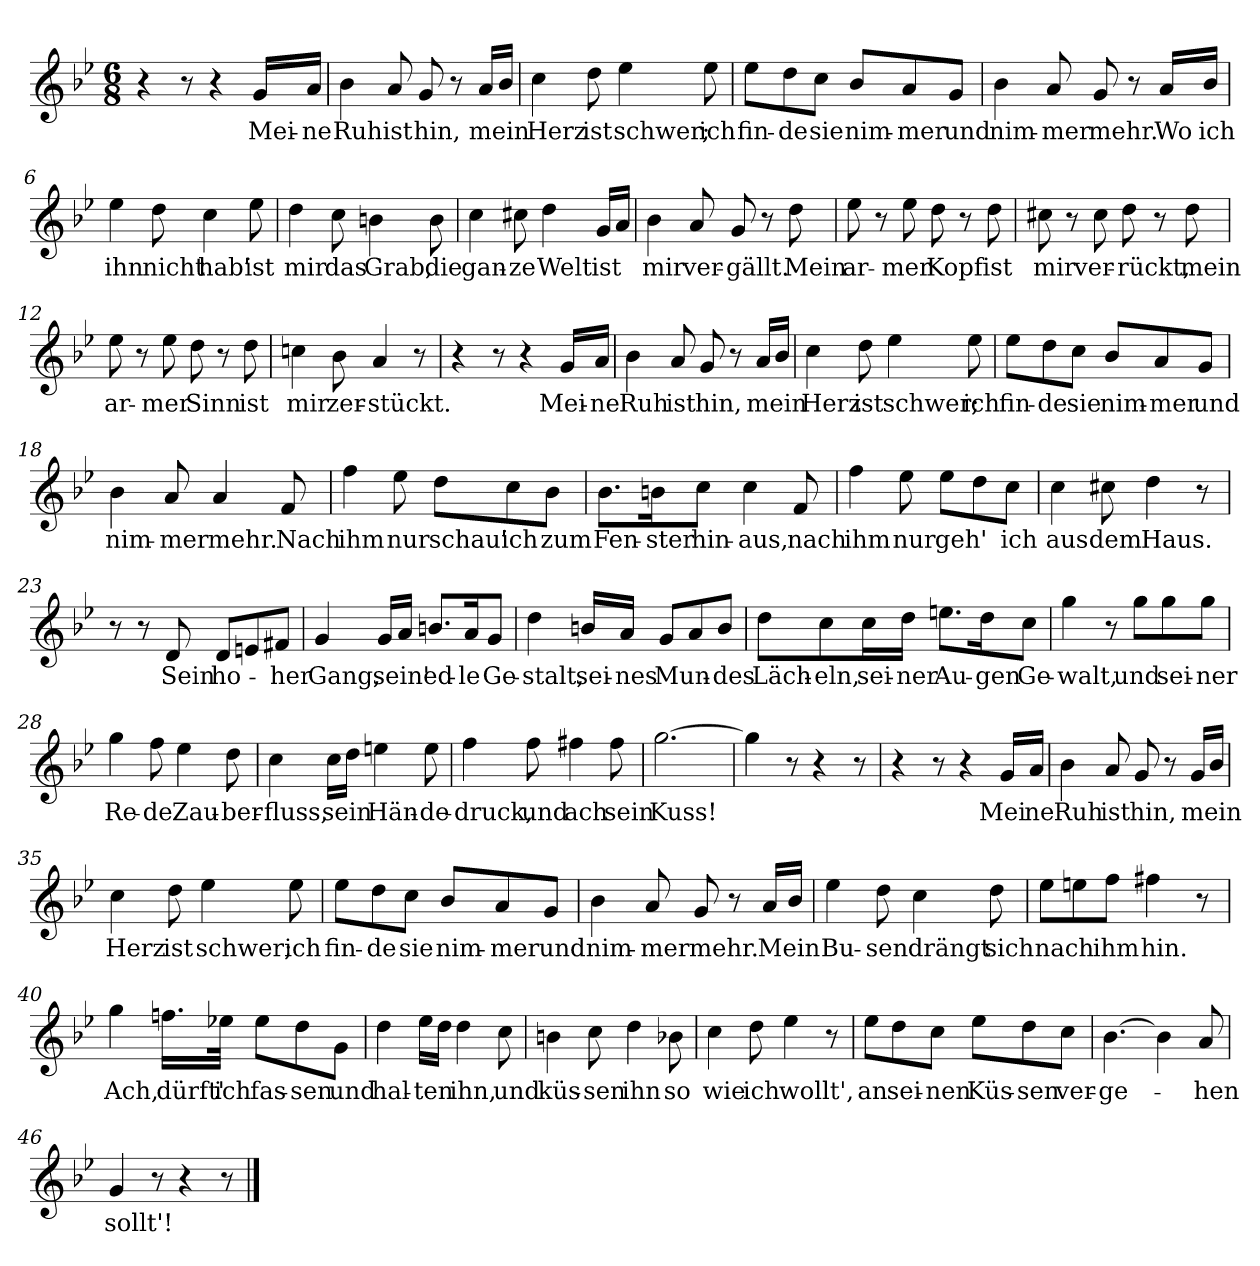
**kern	**text
*part1	*part1
*staff1	*staff1
*clefG2	*
*k[b-e-]	*
*M6/8	*
=1	=1
4r	.
8r	.
4r	.
!	!LO:LY:b
16g/LL	Mei-
!	!LO:LY:b
16a/JJ	-ne
=2	=2
!	!LO:LY:b
4b-\	Ruh
!	!LO:LY:b
8a/	ist
!	!LO:LY:b
8g/	hin,
8r	.
!	!LO:LY:b
16a/LL	mein
16b-/JJ	.
=3	=3
!	!LO:LY:b
4cc\	Herz
!	!LO:LY:b
8dd\	ist
!	!LO:LY:b
4ee-\	schwer;
!	!LO:LY:b
8ee-\	ich
=4	=4
!	!LO:LY:b
8ee-\L	fin-
!	!LO:LY:b
8dd\	-de
!	!LO:LY:b
8cc\J	sie
!	!LO:LY:b
8b-/L	nim-
!	!LO:LY:b
8a/	-mer
!	!LO:LY:b
8g/J	und
=5	=5
!	!LO:LY:b
4b-\	nim-
!	!LO:LY:b
8a/	-mer
!	!LO:LY:b
8g/	mehr.
8r	.
!	!LO:LY:b
16a/LL	Wo
!	!LO:LY:b
16b-/JJ	ich
!!LO:LB:g=z
=6	=6
!	!LO:LY:b
4ee-\	ihn
!	!LO:LY:b
8dd\	nicht
!	!LO:LY:b
4cc\	hab'
!	!LO:LY:b
8ee-\	ist
=7	=7
!	!LO:LY:b
4dd\	mir
!	!LO:LY:b
8cc\	das
!	!LO:LY:b
4bn\	Grab,
!	!LO:LY:b
8b\	die
=8	=8
!	!LO:LY:b
4cc\	gan-
!	!LO:LY:b
8cc#X\	-ze
!	!LO:LY:b
4dd\	Welt
!	!LO:LY:b
16g/LL	ist
16a/JJ	.
=9	=9
!	!LO:LY:b
4b-\	mir
!	!LO:LY:b
8a/	ver-
!	!LO:LY:b
8g/	-gällt.
8r	.
!	!LO:LY:b
8dd\	Mein
=10	=10
!	!LO:LY:b
8ee-\	ar-
8r	.
!	!LO:LY:b
8ee-\	-mer
!	!LO:LY:b
8dd\	Kopf
8r	.
!	!LO:LY:b
8dd\	ist
=11	=11
!	!LO:LY:b
8cc#X\	mir
8r	.
!	!LO:LY:b
8cc#\	ver-
!	!LO:LY:b
8dd\	-rückt,
8r	.
!	!LO:LY:b
8dd\	mein
!!LO:LB:g=z
=12	=12
!	!LO:LY:b
8ee-\	ar-
8r	.
!	!LO:LY:b
8ee-\	-mer
!	!LO:LY:b
8dd\	Sinn
8r	.
!	!LO:LY:b
8dd\	ist
=13	=13
!	!LO:LY:b
4ccn\	mir
!	!LO:LY:b
8b-\	zer-
!	!LO:LY:b
4a/	-stückt.
8r	.
=14	=14
4r	.
8r	.
4r	.
!	!LO:LY:b
16g/LL	Mei-
!	!LO:LY:b
16a/JJ	-ne
=15	=15
!	!LO:LY:b
4b-\	Ruh
!	!LO:LY:b
8a/	ist
!	!LO:LY:b
8g/	hin,
8r	.
!	!LO:LY:b
16a/LL	mein
16b-/JJ	.
=16	=16
!	!LO:LY:b
4cc\	Herz
!	!LO:LY:b
8dd\	ist
!	!LO:LY:b
4ee-\	schwer;
!	!LO:LY:b
8ee-\	ich
=17	=17
!	!LO:LY:b
8ee-\L	fin-
!	!LO:LY:b
8dd\	-de
!	!LO:LY:b
8cc\J	sie
!	!LO:LY:b
8b-/L	nim-
!	!LO:LY:b
8a/	-mer
!	!LO:LY:b
8g/J	und
!!LO:LB:g=z
=18	=18
!	!LO:LY:b
4b-\	nim-
!	!LO:LY:b
8a/	-mer
!	!LO:LY:b
4a/	mehr.
!	!LO:LY:b
8f/	Nach
=19	=19
!	!LO:LY:b
4ff\	ihm
!	!LO:LY:b
8ee-\	nur
!	!LO:LY:b
8dd\L	schau'
!	!LO:LY:b
8cc\	ich
!	!LO:LY:b
8b-\J	zum
=20	=20
!	!LO:LY:b
8.b-\L	Fen-
!	!LO:LY:b
16bn\K	-ster
!	!LO:LY:b
8cc\J	hin-
!	!LO:LY:b
4cc\	-aus,
!	!LO:LY:b
8f/	nach
=21	=21
!	!LO:LY:b
4ff\	ihm
!	!LO:LY:b
8ee-\	nur
!	!LO:LY:b
8ee-\L	geh'
8dd\	.
!	!LO:LY:b
8cc\J	ich
=22	=22
!	!LO:LY:b
4cc\	aus
!	!LO:LY:b
8cc#X\	dem
!	!LO:LY:b
4dd\	Haus.
8r	.
!!LO:LB:g=z
=23	=23
8r	.
8r	.
!	!LO:LY:b
8d/	Sein
!	!LO:LY:b
8d/L	ho-
8en/	.
!	!LO:LY:b
8f#X/J	-her
=24	=24
!	!LO:LY:b
4g/	Gang,
!	!LO:LY:b
16g/LL	sein'
16a/JJ	.
!	!LO:LY:b
8.bn/L	ed-
!	!LO:LY:b
16a/K	-le
!	!LO:LY:b
8g/J	Ge-
=25	=25
!	!LO:LY:b
4dd\	-stalt,
!	!LO:LY:b
16bn/LL	sei-
!	!LO:LY:b
16a/JJ	-nes
!	!LO:LY:b
8g/L	Mun-
8a/	.
!	!LO:LY:b
8b/J	-des
=26	=26
!	!LO:LY:b
8dd\L	Läch-
!	!LO:LY:b
8cc\	-eln,
!	!LO:LY:b
16cc\L	sei-
!	!LO:LY:b
16dd\JJ	-ner
!	!LO:LY:b
8.een\L	Au-
!	!LO:LY:b
16dd\K	-gen
!	!LO:LY:b
8cc\J	Ge-
=27	=27
!	!LO:LY:b
4gg\	-walt,
8r	.
!	!LO:LY:b
8gg\L	und
!	!LO:LY:b
8gg\	sei-
!	!LO:LY:b
8gg\J	-ner
!!LO:LB:g=z
=28	=28
!	!LO:LY:b
4gg\	Re-
!	!LO:LY:b
8ff\	-de
!	!LO:LY:b
4ee-\	Zau-
!	!LO:LY:b
8dd\	-ber-
=29	=29
!	!LO:LY:b
4cc\	-fluss,
!	!LO:LY:b
16cc\LL	sein
16dd\JJ	.
!	!LO:LY:b
4een\	Hän-
!	!LO:LY:b
8ee\	-de-
=30	=30
!	!LO:LY:b
4ff\	-druck,
!	!LO:LY:b
8ff\	und
!	!LO:LY:b
4ff#X\	ach
!	!LO:LY:b
8ff#\	sein
=31	=31
!	!LO:LY:b
[2.gg\	Kuss!
=32	=32
4gg\]	.
8r	.
4r	.
8r	.
=33	=33
4r	.
8r	.
4r	.
!	!LO:LY:b
16g/LL	Mei
!	!LO:LY:b
16a/JJ	-ne
=34	=34
!	!LO:LY:b
4b-\	Ruh
!	!LO:LY:b
8a/	ist
!	!LO:LY:b
8g/	hin,
8r	.
!	!LO:LY:b
16g/LL	mein
16b-/JJ	.
!!LO:LB:g=z
=35	=35
!	!LO:LY:b
4cc\	Herz
!	!LO:LY:b
8dd\	ist
!	!LO:LY:b
4ee-\	schwer;
!	!LO:LY:b
8ee-\	ich
=36	=36
!	!LO:LY:b
8ee-\L	fin-
!	!LO:LY:b
8dd\	-de
!	!LO:LY:b
8cc\J	sie
!	!LO:LY:b
8b-/L	nim-
!	!LO:LY:b
8a/	-mer
!	!LO:LY:b
8g/J	und
=37	=37
!	!LO:LY:b
4b-\	nim-
!	!LO:LY:b
8a/	-mer
!	!LO:LY:b
8g/	mehr.
8r	.
!	!LO:LY:b
16a/LL	Mein
16b-/JJ	.
=38	=38
!	!LO:LY:b
4ee-\	Bu-
!	!LO:LY:b
8dd\	-sen
!	!LO:LY:b
4cc\	drängt
!	!LO:LY:b
8dd\	sich
=39	=39
!	!LO:LY:b
8ee-\L	nach
8een\	.
!	!LO:LY:b
8ff\J	ihm
!	!LO:LY:b
4ff#X\	hin.
8r	.
!!LO:LB:g=z
=40	=40
!	!LO:LY:b
4gg\	Ach,
!	!LO:LY:b
16.ffn\LL	dürft'
!	!LO:LY:b
32ee-X\JJk	ich
!	!LO:LY:b
8ee-\L	fas-
!	!LO:LY:b
8dd\	-sen
!	!LO:LY:b
8g\J	und
=41	=41
!	!LO:LY:b
4dd\	hal-
!	!LO:LY:b
16ee-\LL	-ten
16dd\JJ	.
!	!LO:LY:b
4dd\	ihn,
!	!LO:LY:b
8cc\	und
=42	=42
!	!LO:LY:b
4bn\	küs-
!	!LO:LY:b
8cc\	-sen
!	!LO:LY:b
4dd\	ihn
!	!LO:LY:b
8b-X\	so
=43	=43
!	!LO:LY:b
4cc\	wie
!	!LO:LY:b
8dd\	ich
!	!LO:LY:b
4ee-\	wollt',
8r	.
=44	=44
!	!LO:LY:b
8ee-\L	an
!	!LO:LY:b
8dd\	sei-
!	!LO:LY:b
8cc\J	-nen
!	!LO:LY:b
8ee-\L	Küs-
!	!LO:LY:b
8dd\	-sen
!	!LO:LY:b
8cc\J	ver-
=45	=45
!	!LO:LY:b
[4.b-\	-ge-
4b-\]	.
!	!LO:LY:b
8a/	-hen
!!LO:LB:g=z
=46	=46
!	!LO:LY:b
4g/	sollt'!
8r	.
4r	.
8r	.
==	==
*-	*-
